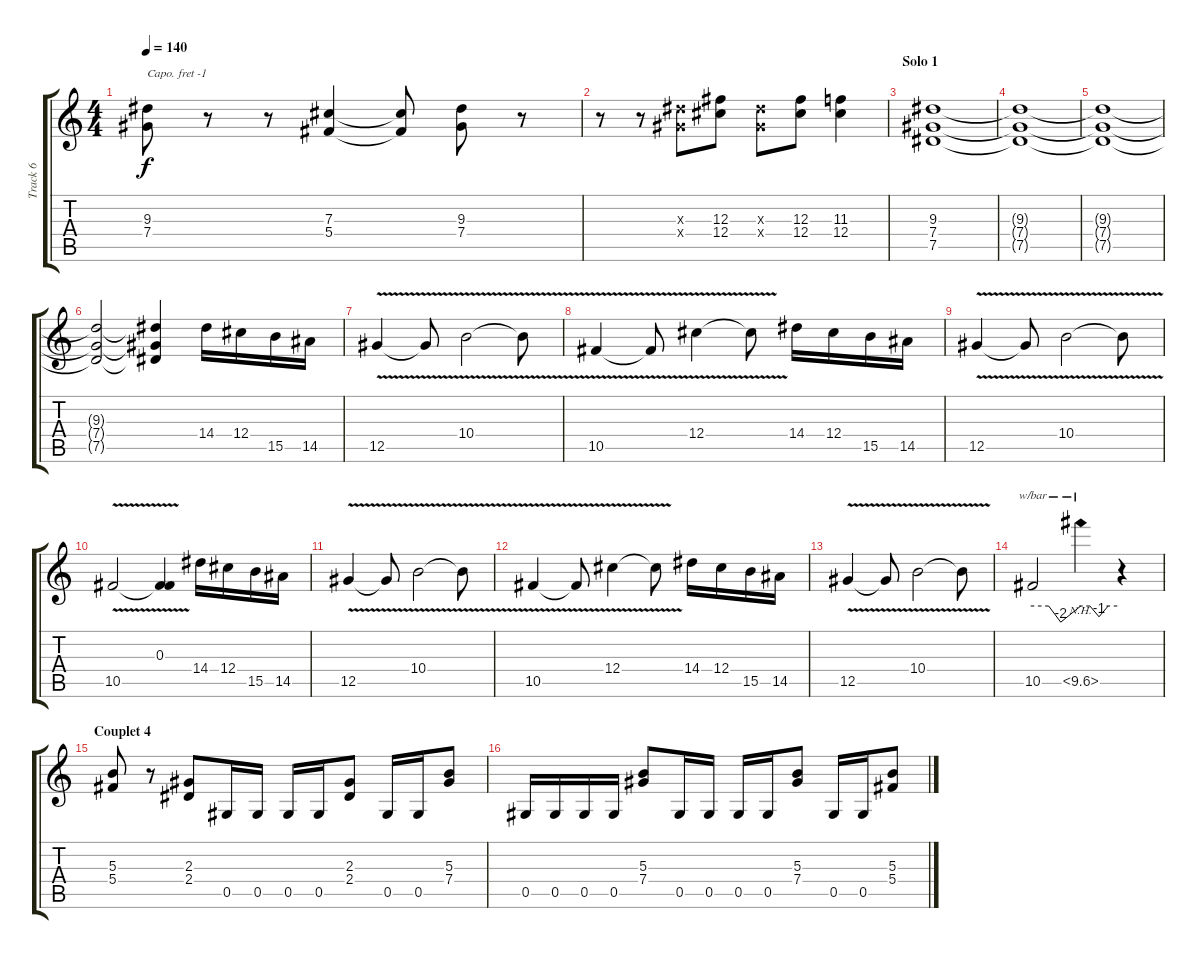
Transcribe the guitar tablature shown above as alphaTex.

\track ("Track 6" "Track 6") {instrument distortionguitar}
\staff {score tabs}
\capo -1
\tuning (E4 B3 G3 D3 A2 E2) {hide}
\ts (4 4)
\tempo 140
\clef g2
\ks c
(9.3 7.4).8{dy f} r.8 r.8 (7.3 5.4).4 (7.3{t} 5.4{t}).8 (9.3 7.4).8 r.8 |
r.8 r.8 (9.3{x} 7.4{x}).8 (12.3 12.4).8 (9.3{x} 7.4{x}).8 (12.3 12.4).8 (11.3 12.4).4 |
\section ("" "Solo 1")
(9.3 7.4 7.5).1 |
(9.3{t} 7.4{t} 7.5{t}).1 |
(9.3{t} 7.4{t} 7.5{t}).1 |
(9.3{t} 7.4{t} 7.5{t}).2 (9.3{t} 7.4{t} 7.5{t}).4 14.4.16 12.4.16 15.5.16 14.5.16 |
12.5{v}.4 12.5{v t}.8 10.4{v}.2 10.4{v t}.8 |
10.5{v}.4 10.5{v t}.8 12.4{v}.4 12.4{v t}.8 14.4.16 12.4.16 15.5.16 14.5.16 |
12.5{v}.4 12.5{v t}.8 10.4{v}.2 10.4{v t}.8 |
10.5{v}.2 (0.3 10.5{v t}).4 14.4.16 12.4.16 15.5.16 14.5.16 |
12.5{v}.4 12.5{v t}.8 10.4{v}.2 10.4{v t}.8 |
10.5{v}.4 10.5{v t}.8 12.4{v}.4 12.4{v t}.8 14.4.16 12.4.16 15.5.16 14.5.16 |
12.5{v}.4 12.5{v t}.8 10.4{v}.2 10.4{v t}.8 |
10.5.2{tbe (custom default 0 0 20 0 35 -8 60 0)} 10.5{nh}.4{tbe (custom default 0 0 15 0 30 -4 45 0 60 0)} r.4 |
\section ("" "Couplet 4")
(5.3 5.4).8 r.8 (2.3 2.4).8 0.5.16 0.5.16 0.5.16 0.5.16 (2.3 2.4).8 0.5.16 0.5.16 (5.3 7.4).8 |
0.5.16 0.5.16 0.5.16 0.5.16 (5.3 7.4).8 0.5.16 0.5.16 0.5.16 0.5.16 (5.3 7.4).8 0.5.16 0.5.16 (5.3 5.4).8
